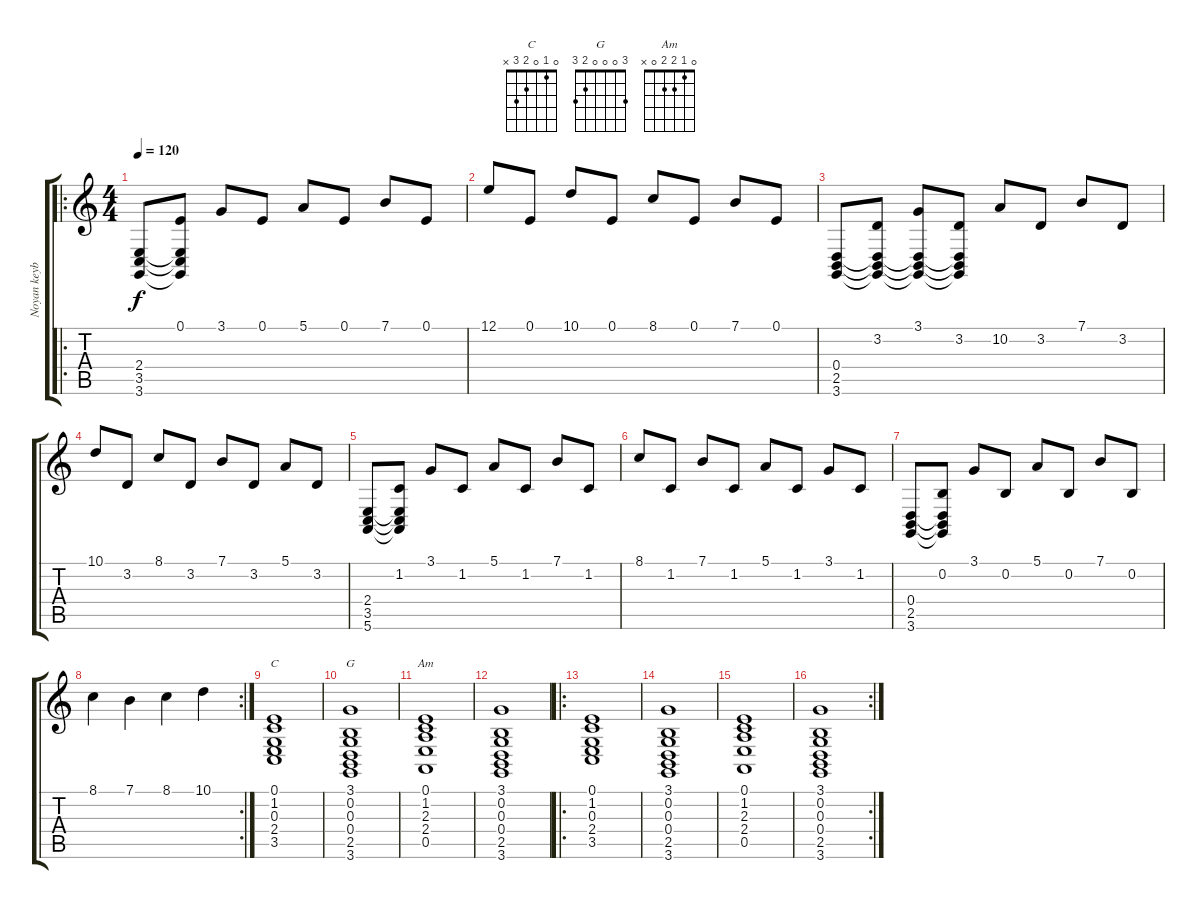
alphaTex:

\track ("Noyan keyboard" "Noyan keyb") {instrument brightacousticpiano}
\staff {score tabs}
\tuning (E4 B3 G3 D3 A2 E2) {hide}
\chord ("C" 0 1 0 2 3 x)
\chord ("G" 3 0 0 0 2 3)
\chord ("Am" 0 1 2 2 0 x)
\ro
\ts (4 4)
\tempo 120
\clef g2
\ks c
(2.4 3.5 3.6).8{dy f} (0.1 2.4{t} 3.5{t} 3.6{t}).8 3.1.8 0.1.8 5.1.8 0.1.8 7.1.8 0.1.8 |
12.1.8 0.1.8 10.1.8 0.1.8 8.1.8 0.1.8 7.1.8 0.1.8 |
(0.4 2.5 3.6).8 (3.2 0.4{t} 2.5{t} 3.6{t}).8 (3.1 0.4{t} 2.5{t} 3.6{t}).8 (3.2 0.4{t} 2.5{t} 3.6{t}).8 10.2.8 3.2.8 7.1.8 3.2.8 |
10.1.8 3.2.8 8.1.8 3.2.8 7.1.8 3.2.8 5.1.8 3.2.8 |
(2.4 3.5 5.6).8 (1.2 2.4{t} 3.5{t} 5.6{t}).8 3.1.8 1.2.8 5.1.8 1.2.8 7.1.8 1.2.8 |
8.1.8 1.2.8 7.1.8 1.2.8 5.1.8 1.2.8 3.1.8 1.2.8 |
(0.4 2.5 3.6).8 (0.2 0.4{t} 2.5{t} 3.6{t}).8 3.1.8 0.2.8 5.1.8 0.2.8 7.1.8 0.2.8 |
\rc 2
8.1.4 7.1.4 8.1.4 10.1.4 |
(0.1 1.2 0.3 2.4 3.5).1{ch "C"} |
(3.1 0.2 0.3 0.4 2.5 3.6).1{ch "G"} |
(0.1 1.2 2.3 2.4 0.5).1{ch "Am"} |
(3.1 0.2 0.3 0.4 2.5 3.6).1 |
\ro
(0.1 1.2 0.3 2.4 3.5).1 |
(3.1 0.2 0.3 0.4 2.5 3.6).1 |
(0.1 1.2 2.3 2.4 0.5).1 |
\rc 2
(3.1 0.2 0.3 0.4 2.5 3.6).1
